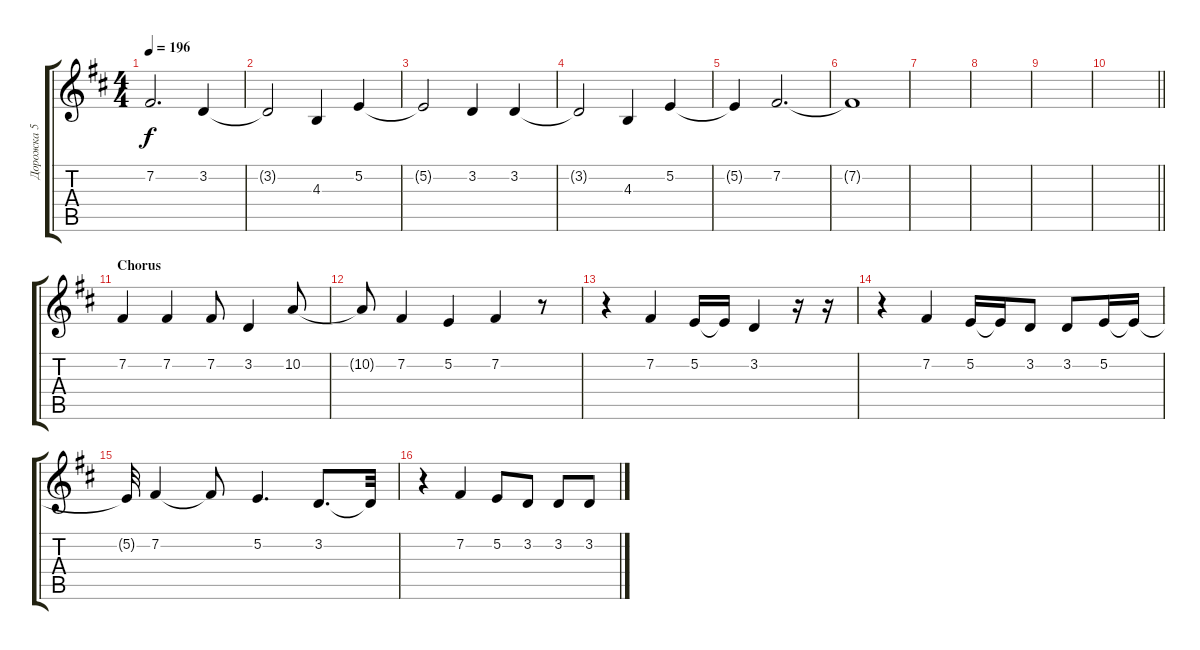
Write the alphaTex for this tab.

\track ("Дорожка 5" "Дорожка 5") {instrument altosax}
\staff {score tabs}
\tuning (E4 B3 G3 D3 A2 E2) {hide}
\ts (4 4)
\tempo 196
\clef g2
\ks d
7.2.2{d dy f} 3.2.4 |
3.2{t}.2 4.3.4 5.2.4 |
5.2{t}.2 3.2.4 3.2.4 |
3.2{t}.2 4.3.4 5.2.4 |
5.2{t}.4 7.2.2{d} |
7.2{t}.1 |
|
|
|
\barLineRight lightlight
|
\section ("" "Chorus")
7.2.4 7.2.4 7.2.8 3.2.4 10.2.8 |
10.2{t}.8 7.2.4 5.2.4 7.2.4 r.8 |
r.4 7.2.4 5.2.16 5.2{t}.16 3.2.4 r.16 r.16 |
r.4 7.2.4 5.2.16 5.2{t}.16 3.2.8 3.2.8 5.2.16 5.2{t}.16 |
5.2{t}.32 7.2.4 7.2{t}.8 5.2.4{d} 3.2.8{d} 3.2{t}.32 |
r.4 7.2.4 5.2.8 3.2.8 3.2.8 3.2.8
